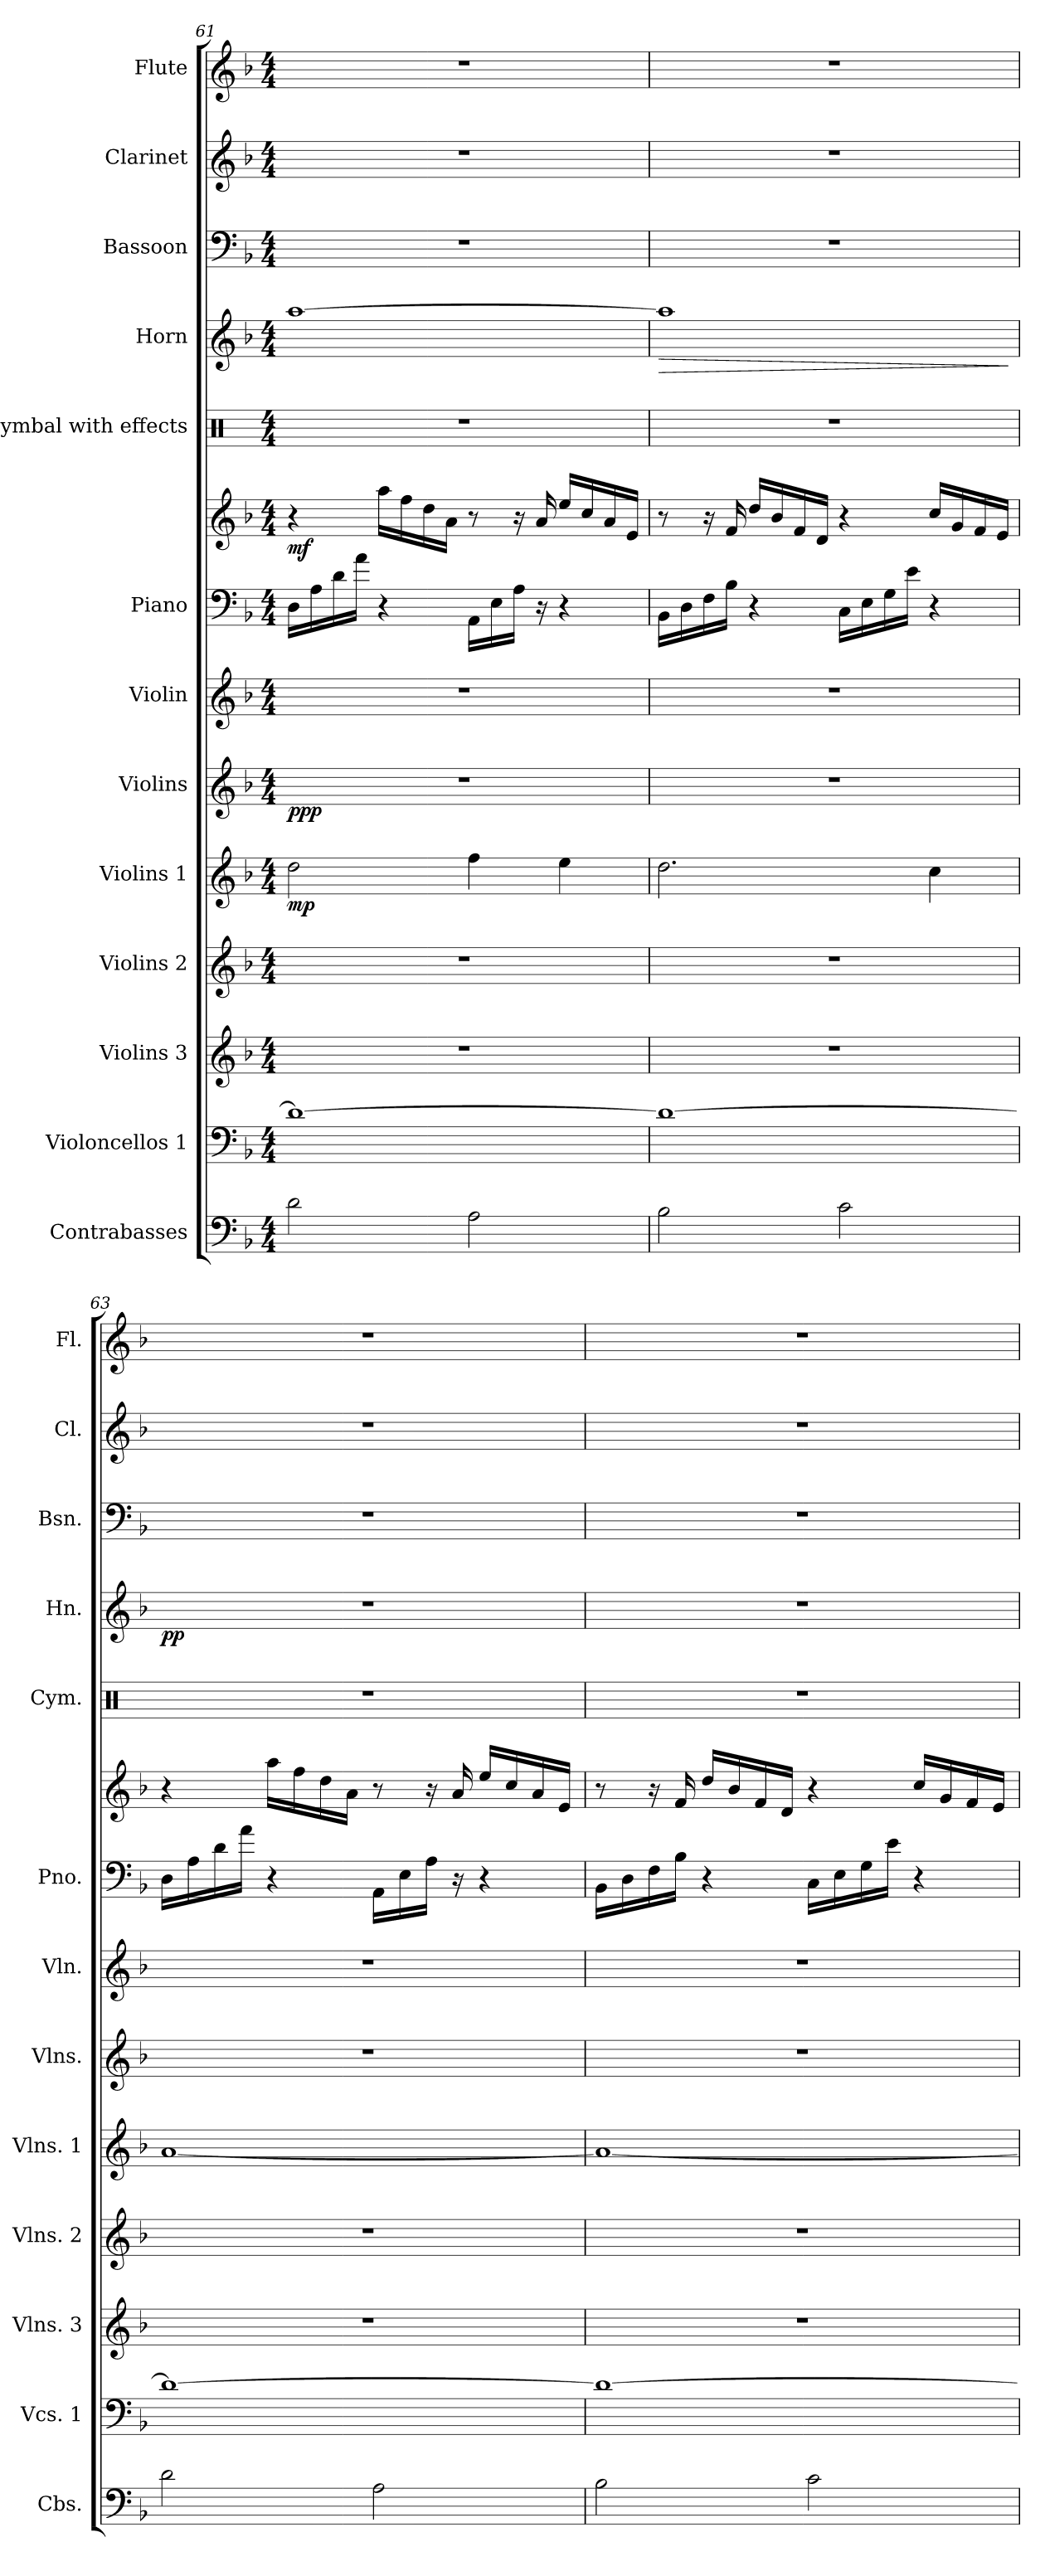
**kern	**kern	**kern	**kern	**kern	**dynam	**kern	**dynam	**kern	**kern	**kern	**dynam	**kern	**kern	**dynam	**kern	**kern	**kern
*part13	*part12	*part11	*part10	*part9	*part9	*part8	*part8	*part7	*part6	*part6	*part6	*part5	*part4	*part4	*part3	*part2	*part1
*staff14	*staff13	*staff12	*staff11	*staff10	*staff10	*staff9	*staff9	*staff8	*staff7	*staff6	*staff6/7	*staff5	*staff4	*staff4	*staff3	*staff2	*staff1
*I"Contrabasses	*I"Violoncellos 1	*I"Violins 3	*I"Violins 2	*I"Violins 1	*	*I"Violins	*	*I"Violin	*I"Piano	*	*	*I"Cymbal with effects	*I"Horn	*	*I"Bassoon	*I"Clarinet	*I"Flute
*I'Cbs.	*I'Vcs. 1	*I'Vlns. 3	*I'Vlns. 2	*I'Vlns. 1	*	*I'Vlns.	*	*I'Vln.	*I'Pno.	*	*	*I'Cym.	*I'Hn.	*	*I'Bsn.	*I'Cl.	*I'Fl.
!!LO:LB:g=z
*clefF4	*clefF4	*clefG2	*clefG2	*clefG2	*	*clefG2	*	*clefG2	*clefF4	*clefG2	*	*clefX	*clefG2	*	*clefF4	*clefG2	*clefG2
*ITrd7c12	*	*	*	*	*	*	*	*	*	*	*	*	*ITrd4c7	*	*	*ITrd1c2	*
*k[b-]	*k[b-]	*k[b-]	*k[b-]	*k[b-]	*	*k[b-]	*	*k[b-]	*k[b-]	*k[b-]	*	*k[]	*k[b-e-]	*	*k[b-]	*k[b-e-a-]	*k[b-]
*M4/4	*M4/4	*M4/4	*M4/4	*M4/4	*	*M4/4	*	*M4/4	*M4/4	*M4/4	*	*M4/4	*M4/4	*	*M4/4	*M4/4	*M4/4
=61	=61	=61	=61	=61	=61	=61	=61	=61	=61	=61	=61	=61	=61	=61	=61	=61	=61
!	!	!	!	!	!LO:DY:b	!	!LO:DY:b	!	!	!	!LO:DY:b	!	!	!	!	!	!
2D\	1d_	1r	1r	2dd\	mp	1r	ppp	1r	16D\LL	4r	mf	1r	[1dd	.	1r	1r	1r
.	.	.	.	.	.	.	.	.	16A\	.	.	.	.	.	.	.	.
.	.	.	.	.	.	.	.	.	16d\	.	.	.	.	.	.	.	.
.	.	.	.	.	.	.	.	.	16a\JJ	.	.	.	.	.	.	.	.
.	.	.	.	.	.	.	.	.	4r	16aa\LL	.	.	.	.	.	.	.
.	.	.	.	.	.	.	.	.	.	16ff\	.	.	.	.	.	.	.
.	.	.	.	.	.	.	.	.	.	16dd\	.	.	.	.	.	.	.
.	.	.	.	.	.	.	.	.	.	16a\JJ	.	.	.	.	.	.	.
2AA\	.	.	.	4ff\	.	.	.	.	16AA\LL	8r	.	.	.	.	.	.	.
.	.	.	.	.	.	.	.	.	16E\	.	.	.	.	.	.	.	.
.	.	.	.	.	.	.	.	.	16A\JJ	16r	.	.	.	.	.	.	.
.	.	.	.	.	.	.	.	.	16r	16a/	.	.	.	.	.	.	.
.	.	.	.	4ee\	.	.	.	.	4r	16ee/LL	.	.	.	.	.	.	.
.	.	.	.	.	.	.	.	.	.	16cc/	.	.	.	.	.	.	.
.	.	.	.	.	.	.	.	.	.	16a/	.	.	.	.	.	.	.
.	.	.	.	.	.	.	.	.	.	16e/JJ	.	.	.	.	.	.	.
=62	=62	=62	=62	=62	=62	=62	=62	=62	=62	=62	=62	=62	=62	=62	=62	=62	=62
!	!	!	!	!	!	!	!	!	!	!	!	!	!	!LO:HP:b	!	!	!
2BB-\	1d_	1r	1r	2.dd\	.	1r	.	1r	16BB-\LL	8r	.	1r	1dd]	>	1r	1r	1r
.	.	.	.	.	.	.	.	.	16D\	.	.	.	.	.	.	.	.
.	.	.	.	.	.	.	.	.	16F\	16r	.	.	.	.	.	.	.
.	.	.	.	.	.	.	.	.	16B-\JJ	16f/	.	.	.	.	.	.	.
.	.	.	.	.	.	.	.	.	4r	16dd/LL	.	.	.	.	.	.	.
.	.	.	.	.	.	.	.	.	.	16b-/	.	.	.	.	.	.	.
.	.	.	.	.	.	.	.	.	.	16f/	.	.	.	.	.	.	.
.	.	.	.	.	.	.	.	.	.	16d/JJ	.	.	.	.	.	.	.
2C\	.	.	.	.	.	.	.	.	16C\LL	4r	.	.	.	.	.	.	.
.	.	.	.	.	.	.	.	.	16E\	.	.	.	.	.	.	.	.
.	.	.	.	.	.	.	.	.	16G\	.	.	.	.	.	.	.	.
.	.	.	.	.	.	.	.	.	16e\JJ	.	.	.	.	.	.	.	.
.	.	.	.	4cc\	.	.	.	.	4r	16cc/LL	.	.	.	.	.	.	.
.	.	.	.	.	.	.	.	.	.	16g/	.	.	.	.	.	.	.
.	.	.	.	.	.	.	.	.	.	16f/	.	.	.	.	.	.	.
.	.	.	.	.	.	.	.	.	.	16e/JJ	.	.	.	.	.	.	.
.	.	.	.	.	.	.	.	.	.	.	.	.	.	]	.	.	.
=63	=63	=63	=63	=63	=63	=63	=63	=63	=63	=63	=63	=63	=63	=63	=63	=63	=63
!	!	!	!	!	!	!	!	!	!	!	!	!	!	!LO:DY:b	!	!	!
2D\	1d_	1r	1r	[1a	.	1r	.	1r	16D\LL	4r	.	1r	1r	pp	1r	1r	1r
.	.	.	.	.	.	.	.	.	16A\	.	.	.	.	.	.	.	.
.	.	.	.	.	.	.	.	.	16d\	.	.	.	.	.	.	.	.
.	.	.	.	.	.	.	.	.	16a\JJ	.	.	.	.	.	.	.	.
.	.	.	.	.	.	.	.	.	4r	16aa\LL	.	.	.	.	.	.	.
.	.	.	.	.	.	.	.	.	.	16ff\	.	.	.	.	.	.	.
.	.	.	.	.	.	.	.	.	.	16dd\	.	.	.	.	.	.	.
.	.	.	.	.	.	.	.	.	.	16a\JJ	.	.	.	.	.	.	.
2AA\	.	.	.	.	.	.	.	.	16AA\LL	8r	.	.	.	.	.	.	.
.	.	.	.	.	.	.	.	.	16E\	.	.	.	.	.	.	.	.
.	.	.	.	.	.	.	.	.	16A\JJ	16r	.	.	.	.	.	.	.
.	.	.	.	.	.	.	.	.	16r	16a/	.	.	.	.	.	.	.
.	.	.	.	.	.	.	.	.	4r	16ee/LL	.	.	.	.	.	.	.
.	.	.	.	.	.	.	.	.	.	16cc/	.	.	.	.	.	.	.
.	.	.	.	.	.	.	.	.	.	16a/	.	.	.	.	.	.	.
.	.	.	.	.	.	.	.	.	.	16e/JJ	.	.	.	.	.	.	.
=64	=64	=64	=64	=64	=64	=64	=64	=64	=64	=64	=64	=64	=64	=64	=64	=64	=64
2BB-\	1d_	1r	1r	1a_	.	1r	.	1r	16BB-\LL	8r	.	1r	1r	.	1r	1r	1r
.	.	.	.	.	.	.	.	.	16D\	.	.	.	.	.	.	.	.
.	.	.	.	.	.	.	.	.	16F\	16r	.	.	.	.	.	.	.
.	.	.	.	.	.	.	.	.	16B-\JJ	16f/	.	.	.	.	.	.	.
.	.	.	.	.	.	.	.	.	4r	16dd/LL	.	.	.	.	.	.	.
.	.	.	.	.	.	.	.	.	.	16b-/	.	.	.	.	.	.	.
.	.	.	.	.	.	.	.	.	.	16f/	.	.	.	.	.	.	.
.	.	.	.	.	.	.	.	.	.	16d/JJ	.	.	.	.	.	.	.
2C\	.	.	.	.	.	.	.	.	16C\LL	4r	.	.	.	.	.	.	.
.	.	.	.	.	.	.	.	.	16E\	.	.	.	.	.	.	.	.
.	.	.	.	.	.	.	.	.	16G\	.	.	.	.	.	.	.	.
.	.	.	.	.	.	.	.	.	16e\JJ	.	.	.	.	.	.	.	.
.	.	.	.	.	.	.	.	.	4r	16cc/LL	.	.	.	.	.	.	.
.	.	.	.	.	.	.	.	.	.	16g/	.	.	.	.	.	.	.
.	.	.	.	.	.	.	.	.	.	16f/	.	.	.	.	.	.	.
.	.	.	.	.	.	.	.	.	.	16e/JJ	.	.	.	.	.	.	.
=	=	=	=	=	=	=	=	=	=	=	=	=	=	=	=	=	=
*-	*-	*-	*-	*-	*-	*-	*-	*-	*-	*-	*-	*-	*-	*-	*-	*-	*-
